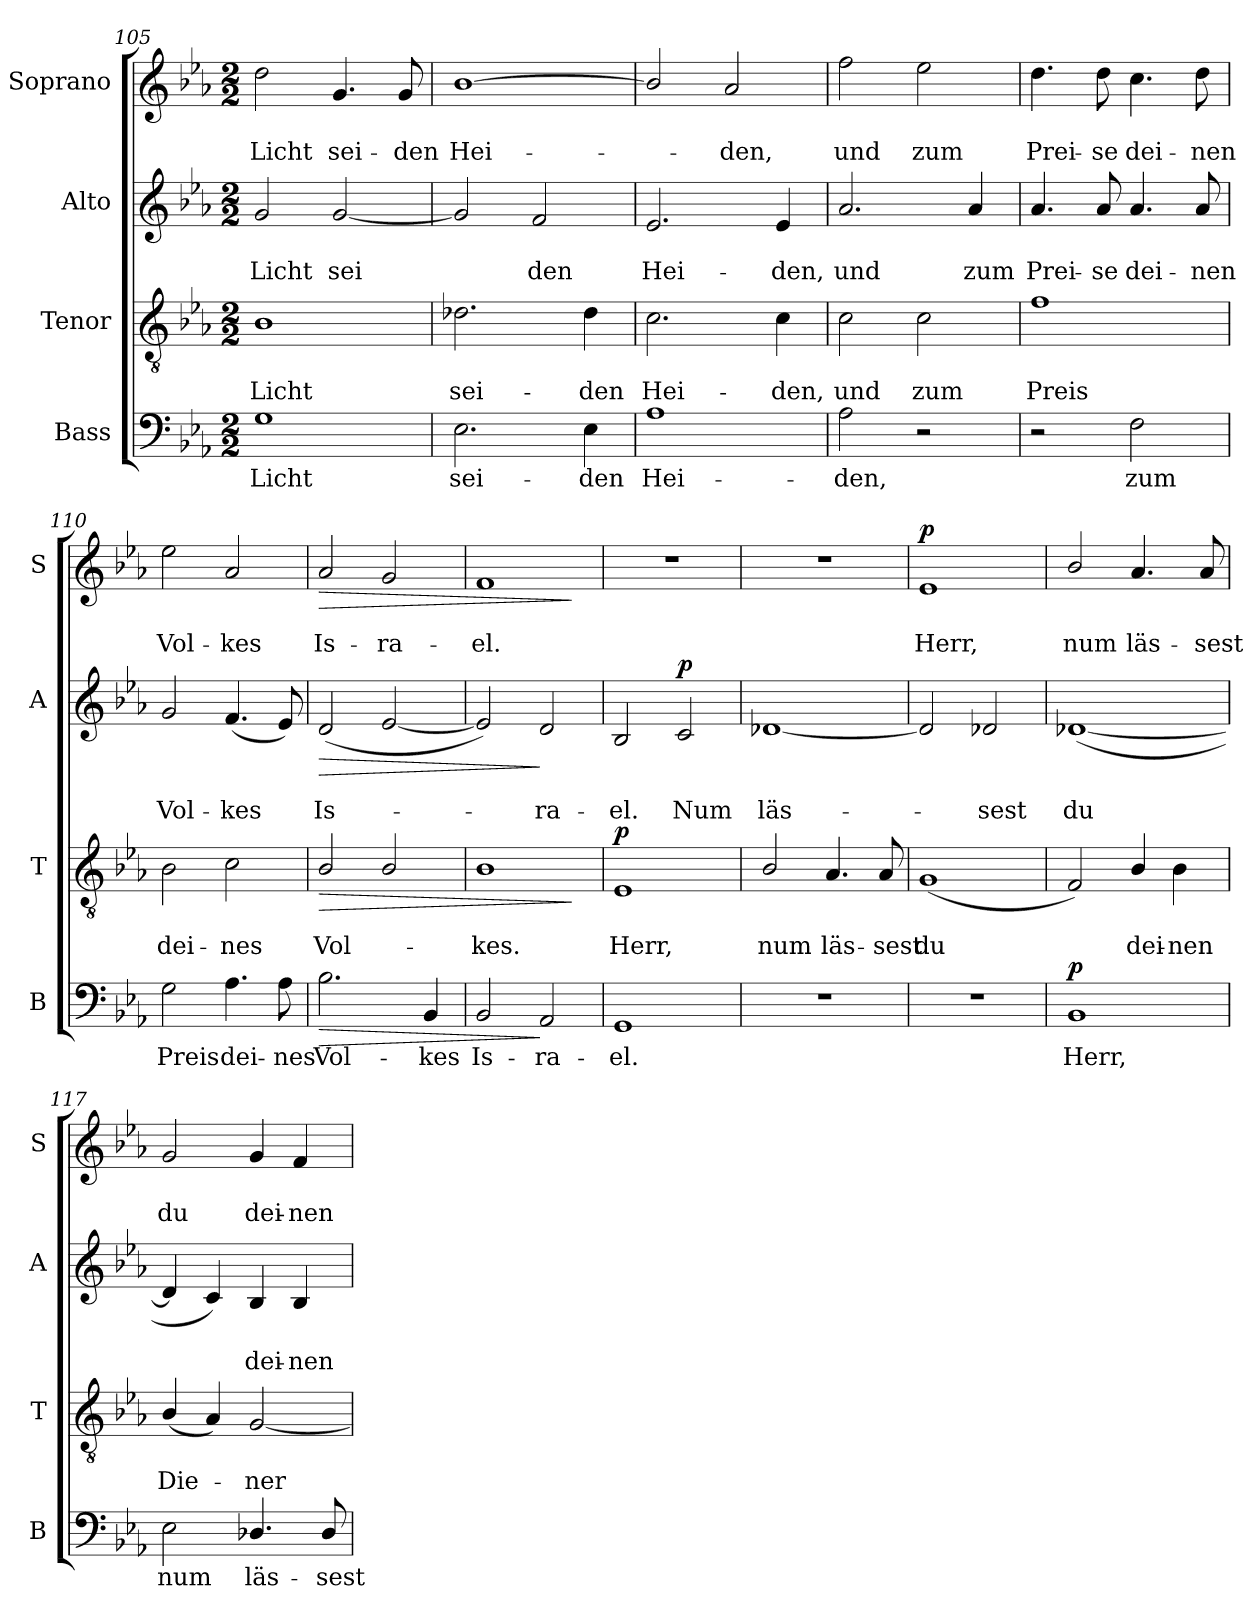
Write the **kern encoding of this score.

**kern	**text	**dynam	**kern	**text	**text	**dynam	**kern	**text	**text	**dynam	**kern	**text	**text	**dynam
*part4	*part4	*part4	*part3	*part3	*part3	*part3	*part2	*part2	*part2	*part2	*part1	*part1	*part1	*part1
*staff4	*staff4	*staff4	*staff3	*staff3	*staff3	*staff3	*staff2	*staff2	*staff2	*staff2	*staff1	*staff1	*staff1	*staff1
*I"Bass	*	*	*I"Tenor	*	*	*	*I"Alto	*	*	*	*I"Soprano	*	*	*
*I'B	*	*	*I'T	*	*	*	*I'A	*	*	*	*I'S	*	*	*
*clefF4	*	*	*clefGv2	*	*	*	*clefG2	*	*	*	*clefG2	*	*	*
*k[b-e-a-]	*	*	*k[b-e-a-]	*	*	*	*k[b-e-a-]	*	*	*	*k[b-e-a-]	*	*	*
*E-:	*	*	*E-:	*	*	*	*E-:	*	*	*	*E-:	*	*	*
*M2/2	*	*	*M2/2	*	*	*	*M2/2	*	*	*	*M2/2	*	*	*
=105	=105	=105	=105	=105	=105	=105	=105	=105	=105	=105	=105	=105	=105	=105
!	!LO:LY:b	!	!	!	!LO:LY:b	!	!	!	!LO:LY:b	!	!	!	!LO:LY:b	!
1G	Licht	.	1B-	.	Licht	.	2g/	.	Licht	.	2dd\	.	Licht	.
!	!	!	!	!	!	!	!	!	!LO:LY:b	!	!	!	!LO:LY:b	!
.	.	.	.	.	.	.	[2g/	.	sei	.	4.g/	.	sei-	.
!	!	!	!	!	!	!	!	!	!	!	!	!	!LO:LY:b	!
.	.	.	.	.	.	.	.	.	.	.	8g/	.	-den	.
=106	=106	=106	=106	=106	=106	=106	=106	=106	=106	=106	=106	=106	=106	=106
!	!LO:LY:b	!	!	!	!LO:LY:b	!	!	!	!	!	!	!	!LO:LY:b	!
2.E-\	sei-	.	2.d-X\	.	sei-	.	2g/]	.	.	.	[1b-	.	Hei-	.
!	!	!	!	!	!	!	!	!	!LO:LY:b	!	!	!	!	!
.	.	.	.	.	.	.	2f/	.	den	.	.	.	.	.
!	!LO:LY:b	!	!	!	!LO:LY:b	!	!	!	!	!	!	!	!	!
4E-\	-den	.	4d-\	.	-den	.	.	.	.	.	.	.	.	.
=107	=107	=107	=107	=107	=107	=107	=107	=107	=107	=107	=107	=107	=107	=107
!	!LO:LY:b	!	!	!	!LO:LY:b	!	!	!	!LO:LY:b	!	!	!	!	!
1A-	Hei-	.	2.c\	.	Hei-	.	2.e-/	.	Hei-	.	2b-/]	.	.	.
!	!	!	!	!	!	!	!	!	!	!	!	!	!LO:LY:b	!
.	.	.	.	.	.	.	.	.	.	.	2a-/	.	-den,	.
!	!	!	!	!	!LO:LY:b	!	!	!	!LO:LY:b	!	!	!	!	!
.	.	.	4c\	.	-den,	.	4e-/	.	-den,	.	.	.	.	.
=108	=108	=108	=108	=108	=108	=108	=108	=108	=108	=108	=108	=108	=108	=108
!	!LO:LY:b	!	!	!	!LO:LY:b	!	!	!	!LO:LY:b	!	!	!	!LO:LY:b	!
2A-\	-den,	.	2c\	.	und	.	2.a-/	.	und	.	2ff\	.	und	.
!	!	!	!	!	!LO:LY:b	!	!	!	!	!	!	!	!LO:LY:b	!
2r	.	.	2c\	.	zum	.	.	.	.	.	2ee-\	.	zum	.
!	!	!	!	!	!	!	!	!	!LO:LY:b	!	!	!	!	!
.	.	.	.	.	.	.	4a-/	.	zum	.	.	.	.	.
=109	=109	=109	=109	=109	=109	=109	=109	=109	=109	=109	=109	=109	=109	=109
!	!	!	!	!	!LO:LY:b	!	!	!	!LO:LY:b	!	!	!	!LO:LY:b	!
2r	.	.	1f	.	Preis	.	4.a-/	.	Prei-	.	4.dd\	.	Prei-	.
!	!	!	!	!	!	!	!	!	!LO:LY:b	!	!	!	!LO:LY:b	!
.	.	.	.	.	.	.	8a-/	.	-se	.	8dd\	.	-se	.
!	!LO:LY:b	!	!	!	!	!	!	!	!LO:LY:b	!	!	!	!LO:LY:b	!
2F\	zum	.	.	.	.	.	4.a-/	.	dei-	.	4.cc\	.	dei-	.
!	!	!	!	!	!	!	!	!	!LO:LY:b	!	!	!	!LO:LY:b	!
.	.	.	.	.	.	.	8a-/	.	-nen	.	8dd\	.	-nen	.
=110	=110	=110	=110	=110	=110	=110	=110	=110	=110	=110	=110	=110	=110	=110
!	!LO:LY:b	!	!	!	!LO:LY:b	!	!	!	!LO:LY:b	!	!	!	!LO:LY:b	!
2G\	Preis	.	2B-\	.	dei-	.	2g/	.	Vol-	.	2ee-\	.	Vol-	.
!	!LO:LY:b	!	!	!	!LO:LY:b	!	!	!	!LO:LY:b	!	!	!	!LO:LY:b	!
4.A-\	dei-	.	2c\	.	-nes	.	(<4.f/	.	-kes	.	2a-/	.	-kes	.
!	!LO:LY:b	!	!	!	!	!	!	!	!	!	!	!	!	!
8A-\	-nes	.	.	.	.	.	8e-/)	.	.	.	.	.	.	.
=111	=111	=111	=111	=111	=111	=111	=111	=111	=111	=111	=111	=111	=111	=111
!	!LO:LY:b	!LO:HP:b	!	!	!LO:LY:b	!LO:HP:b	!	!	!LO:LY:b	!LO:HP:b	!	!	!LO:LY:b	!LO:HP:b
2.B-\	Vol-	>	2B-/	.	Vol-	>	(<2d/	.	Is-	>	2a-/	.	Is-	>
!	!	!	!	!	!	!	!	!	!	!	!	!	!LO:LY:b	!
.	.	.	2B-/	.	.	.	[2e-/	.	.	.	2g/	.	-ra-	.
!	!LO:LY:b	!	!	!	!	!	!	!	!	!	!	!	!	!
4BB-/	-kes	.	.	.	.	.	.	.	.	.	.	.	.	.
!!LO:PB:g=z
=112	=112	=112	=112	=112	=112	=112	=112	=112	=112	=112	=112	=112	=112	=112
!	!LO:LY:b	!	!	!	!LO:LY:b	!	!	!	!	!	!	!	!LO:LY:b	!
2BB-/	Is-	.	1B-	.	-kes.	.	2e-/])	.	.	.	1f	.	-el.	.
!	!LO:LY:b	!	!	!	!	!	!	!	!LO:LY:b	!	!	!	!	!
2AA-/	-ra-	]	.	.	.	.	2d/	.	-ra-	]	.	.	.	.
.	.	.	.	.	.	]	.	.	.	.	.	.	.	]
=113	=113	=113	=113	=113	=113	=113	=113	=113	=113	=113	=113	=113	=113	=113
!	!LO:LY:b	!	!	!	!LO:LY:b	!LO:DY:a	!	!	!LO:LY:b	!	!	!	!	!
1GG	-el.	.	1E-	.	Herr,	p	2B-/	.	-el.	.	1r	.	.	.
!	!	!	!	!	!	!	!	!	!LO:LY:b	!LO:DY:a	!	!	!	!
.	.	.	.	.	.	.	2c/	.	Num	p	.	.	.	.
=114	=114	=114	=114	=114	=114	=114	=114	=114	=114	=114	=114	=114	=114	=114
!	!	!	!	!	!LO:LY:b	!	!	!	!LO:LY:b	!	!	!	!	!
1r	.	.	2B-/	.	num	.	[1d-X	.	läs-	.	1r	.	.	.
!	!	!	!	!	!LO:LY:b	!	!	!	!	!	!	!	!	!
.	.	.	4.A-/	.	läs-	.	.	.	.	.	.	.	.	.
!	!	!	!	!	!LO:LY:b	!	!	!	!	!	!	!	!	!
.	.	.	8A-/	.	-sest	.	.	.	.	.	.	.	.	.
=115	=115	=115	=115	=115	=115	=115	=115	=115	=115	=115	=115	=115	=115	=115
!	!	!	!	!	!LO:LY:b	!	!	!	!	!	!	!	!LO:LY:b	!LO:DY:a
1r	.	.	(<1G	.	du	.	2d-/]	.	.	.	1e-	.	Herr,	p
!	!	!	!	!	!	!	!	!	!LO:LY:b	!	!	!	!	!
.	.	.	.	.	.	.	2d-X/	.	-sest	.	.	.	.	.
=116	=116	=116	=116	=116	=116	=116	=116	=116	=116	=116	=116	=116	=116	=116
!	!LO:LY:b	!LO:DY:a	!	!	!	!	!	!	!LO:LY:b	!	!	!	!LO:LY:b	!
1BB-	Herr,	p	2F/)	.	.	.	(<[1d-X	.	du	.	2b-/	.	num	.
!	!	!	!	!	!LO:LY:b	!	!	!	!	!	!	!	!LO:LY:b	!
.	.	.	4B-/	.	dei-	.	.	.	.	.	4.a-/	.	läs-	.
!	!	!	!	!	!LO:LY:b	!	!	!	!	!	!	!	!	!
.	.	.	4B-\	.	-nen	.	.	.	.	.	.	.	.	.
!	!	!	!	!	!	!	!	!	!	!	!	!	!LO:LY:b	!
.	.	.	.	.	.	.	.	.	.	.	8a-/	.	-sest	.
=117	=117	=117	=117	=117	=117	=117	=117	=117	=117	=117	=117	=117	=117	=117
!	!LO:LY:b	!	!	!	!LO:LY:b	!	!	!	!	!	!	!	!LO:LY:b	!
2E-\	num	.	(<4B-/	.	Die-	.	4d-/]	.	.	.	2g/	.	du	.
.	.	.	4A-/)	.	.	.	4c/)	.	.	.	.	.	.	.
!	!LO:LY:b	!	!	!	!LO:LY:b	!	!	!	!LO:LY:b	!	!	!	!LO:LY:b	!
4.D-X/	läs-	.	[2G/	.	-ner	.	4B-/	.	dei-	.	4g/	.	dei-	.
!	!	!	!	!	!	!	!	!	!LO:LY:b	!	!	!	!LO:LY:b	!
.	.	.	.	.	.	.	4B-/	.	-nen	.	4f/	.	-nen	.
!	!LO:LY:b	!	!	!	!	!	!	!	!	!	!	!	!	!
8D-/	-sest	.	.	.	.	.	.	.	.	.	.	.	.	.
=	=	=	=	=	=	=	=	=	=	=	=	=	=	=
*-	*-	*-	*-	*-	*-	*-	*-	*-	*-	*-	*-	*-	*-	*-
